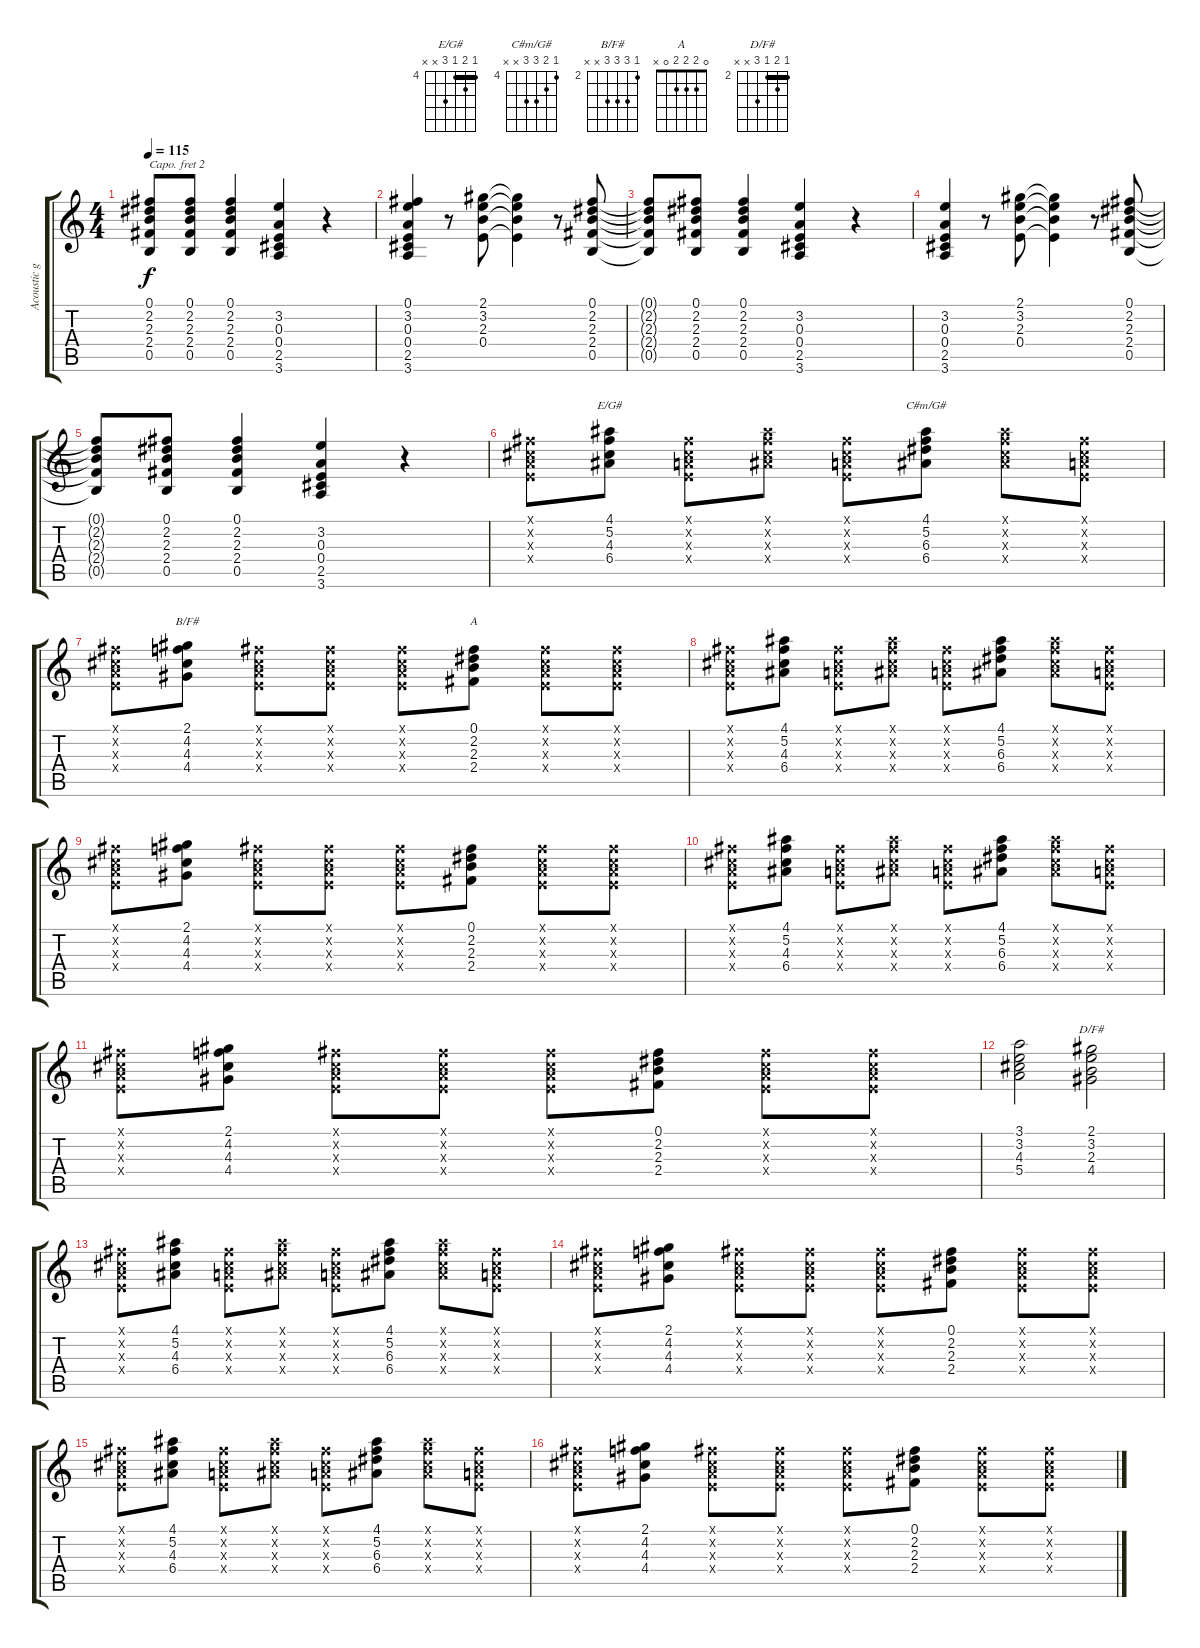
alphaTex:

\track ("Acoustic guitar capo 2" "Acoustic g") {instrument acousticguitarsteel}
\staff {score tabs}
\capo 2
\tuning (E4 B3 G3 D3 A2 E2) {hide}
\chord ("E/G#" 4 5 4 6 x x) {firstfret 4 barre 4}
\chord ("C#m/G#" 4 5 6 6 x x) {firstfret 4}
\chord ("B/F#" 2 4 4 4 x x) {firstfret 2}
\chord ("A" 0 2 2 2 0 x)
\chord ("D/F#" 2 3 2 4 x x) {firstfret 2 barre 2}
\ts (4 4)
\tempo 115
\clef g2
\ks c
(0.1{t} 2.2{t} 2.3{t} 2.4{t} 0.5{t}).8{dy f} (0.1 2.2 2.3 2.4 0.5).8 (0.1 2.2 2.3 2.4 0.5).4 (3.2 0.3 0.4 2.5 3.6).4 r.4 |
(0.1 3.2 0.3 0.4 2.5 3.6).4 r.8 (2.1 3.2 2.3 0.4).8 (2.1{t} 3.2{t} 2.3{t} 0.4{t}).4 r.8 (0.1 2.2 2.3 2.4 0.5).8 |
(0.1{t} 2.2{t} 2.3{t} 2.4{t} 0.5{t}).8 (0.1 2.2 2.3 2.4 0.5).8 (0.1 2.2 2.3 2.4 0.5).4 (3.2 0.3 0.4 2.5 3.6).4 r.4 |
(3.2 0.3 0.4 2.5 3.6).4 r.8 (2.1 3.2 2.3 0.4).8 (2.1{t} 3.2{t} 2.3{t} 0.4{t}).4 r.8 (0.1 2.2 2.3 2.4 0.5).8 |
(0.1{t} 2.2{t} 2.3{t} 2.4{t} 0.5{t}).8 (0.1 2.2 2.3 2.4 0.5).8 (0.1 2.2 2.3 2.4 0.5).4 (3.2 0.3 0.4 2.5 3.6).4 r.4 |
(0.1{x} 0.2{x} 0.3{x} 0.4{x}).8 (4.1 5.2 4.3 6.4).8{ch "E/G#"} (0.1{x} 0.2{x} 0.3{x} 0.4{x}).8 (4.1{x} 5.2{x} 4.3{x} 6.4{x}).8 (0.1{x} 0.2{x} 0.3{x} 0.4{x}).8 (4.1 5.2 6.3 6.4).8{ch "C#m/G#"} (4.1{x} 5.2{x} 4.3{x} 6.4{x}).8 (0.1{x} 0.2{x} 0.3{x} 0.4{x}).8 |
(0.1{x} 0.2{x} 0.3{x} 0.4{x}).8 (2.1 4.2 4.3 4.4).8{ch "B/F#"} (0.1{x} 0.2{x} 0.3{x} 0.4{x}).8 (0.1{x} 0.2{x} 0.3{x} 0.4{x}).8 (0.1{x} 0.2{x} 0.3{x} 0.4{x}).8 (0.1 2.2 2.3 2.4).8{ch "A"} (0.1{x} 0.2{x} 0.3{x} 0.4{x}).8 (0.1{x} 0.2{x} 0.3{x} 0.4{x}).8 |
(0.1{x} 0.2{x} 0.3{x} 0.4{x}).8 (4.1 5.2 4.3 6.4).8 (0.1{x} 0.2{x} 0.3{x} 0.4{x}).8 (4.1{x} 5.2{x} 4.3{x} 6.4{x}).8 (0.1{x} 0.2{x} 0.3{x} 0.4{x}).8 (4.1 5.2 6.3 6.4).8 (4.1{x} 5.2{x} 4.3{x} 6.4{x}).8 (0.1{x} 0.2{x} 0.3{x} 0.4{x}).8 |
(0.1{x} 0.2{x} 0.3{x} 0.4{x}).8 (2.1 4.2 4.3 4.4).8 (0.1{x} 0.2{x} 0.3{x} 0.4{x}).8 (0.1{x} 0.2{x} 0.3{x} 0.4{x}).8 (0.1{x} 0.2{x} 0.3{x} 0.4{x}).8 (0.1 2.2 2.3 2.4).8 (0.1{x} 0.2{x} 0.3{x} 0.4{x}).8 (0.1{x} 0.2{x} 0.3{x} 0.4{x}).8 |
(0.1{x} 0.2{x} 0.3{x} 0.4{x}).8 (4.1 5.2 4.3 6.4).8 (0.1{x} 0.2{x} 0.3{x} 0.4{x}).8 (4.1{x} 5.2{x} 4.3{x} 6.4{x}).8 (0.1{x} 0.2{x} 0.3{x} 0.4{x}).8 (4.1 5.2 6.3 6.4).8 (4.1{x} 5.2{x} 4.3{x} 6.4{x}).8 (0.1{x} 0.2{x} 0.3{x} 0.4{x}).8 |
(0.1{x} 0.2{x} 0.3{x} 0.4{x}).8 (2.1 4.2 4.3 4.4).8 (0.1{x} 0.2{x} 0.3{x} 0.4{x}).8 (0.1{x} 0.2{x} 0.3{x} 0.4{x}).8 (0.1{x} 0.2{x} 0.3{x} 0.4{x}).8 (0.1 2.2 2.3 2.4).8 (0.1{x} 0.2{x} 0.3{x} 0.4{x}).8 (0.1{x} 0.2{x} 0.3{x} 0.4{x}).8 |
(3.1 3.2 4.3 5.4).2 (2.1 3.2 2.3 4.4).2{ch "D/F#"} |
(0.1{x} 0.2{x} 0.3{x} 0.4{x}).8 (4.1 5.2 4.3 6.4).8 (0.1{x} 0.2{x} 0.3{x} 0.4{x}).8 (4.1{x} 5.2{x} 4.3{x} 6.4{x}).8 (0.1{x} 0.2{x} 0.3{x} 0.4{x}).8 (4.1 5.2 6.3 6.4).8 (4.1{x} 5.2{x} 4.3{x} 6.4{x}).8 (0.1{x} 0.2{x} 0.3{x} 0.4{x}).8 |
(0.1{x} 0.2{x} 0.3{x} 0.4{x}).8 (2.1 4.2 4.3 4.4).8 (0.1{x} 0.2{x} 0.3{x} 0.4{x}).8 (0.1{x} 0.2{x} 0.3{x} 0.4{x}).8 (0.1{x} 0.2{x} 0.3{x} 0.4{x}).8 (0.1 2.2 2.3 2.4).8 (0.1{x} 0.2{x} 0.3{x} 0.4{x}).8 (0.1{x} 0.2{x} 0.3{x} 0.4{x}).8 |
(0.1{x} 0.2{x} 0.3{x} 0.4{x}).8 (4.1 5.2 4.3 6.4).8 (0.1{x} 0.2{x} 0.3{x} 0.4{x}).8 (4.1{x} 5.2{x} 4.3{x} 6.4{x}).8 (0.1{x} 0.2{x} 0.3{x} 0.4{x}).8 (4.1 5.2 6.3 6.4).8 (4.1{x} 5.2{x} 4.3{x} 6.4{x}).8 (0.1{x} 0.2{x} 0.3{x} 0.4{x}).8 |
(0.1{x} 0.2{x} 0.3{x} 0.4{x}).8 (2.1 4.2 4.3 4.4).8 (0.1{x} 0.2{x} 0.3{x} 0.4{x}).8 (0.1{x} 0.2{x} 0.3{x} 0.4{x}).8 (0.1{x} 0.2{x} 0.3{x} 0.4{x}).8 (0.1 2.2 2.3 2.4).8 (0.1{x} 0.2{x} 0.3{x} 0.4{x}).8 (0.1{x} 0.2{x} 0.3{x} 0.4{x}).8
